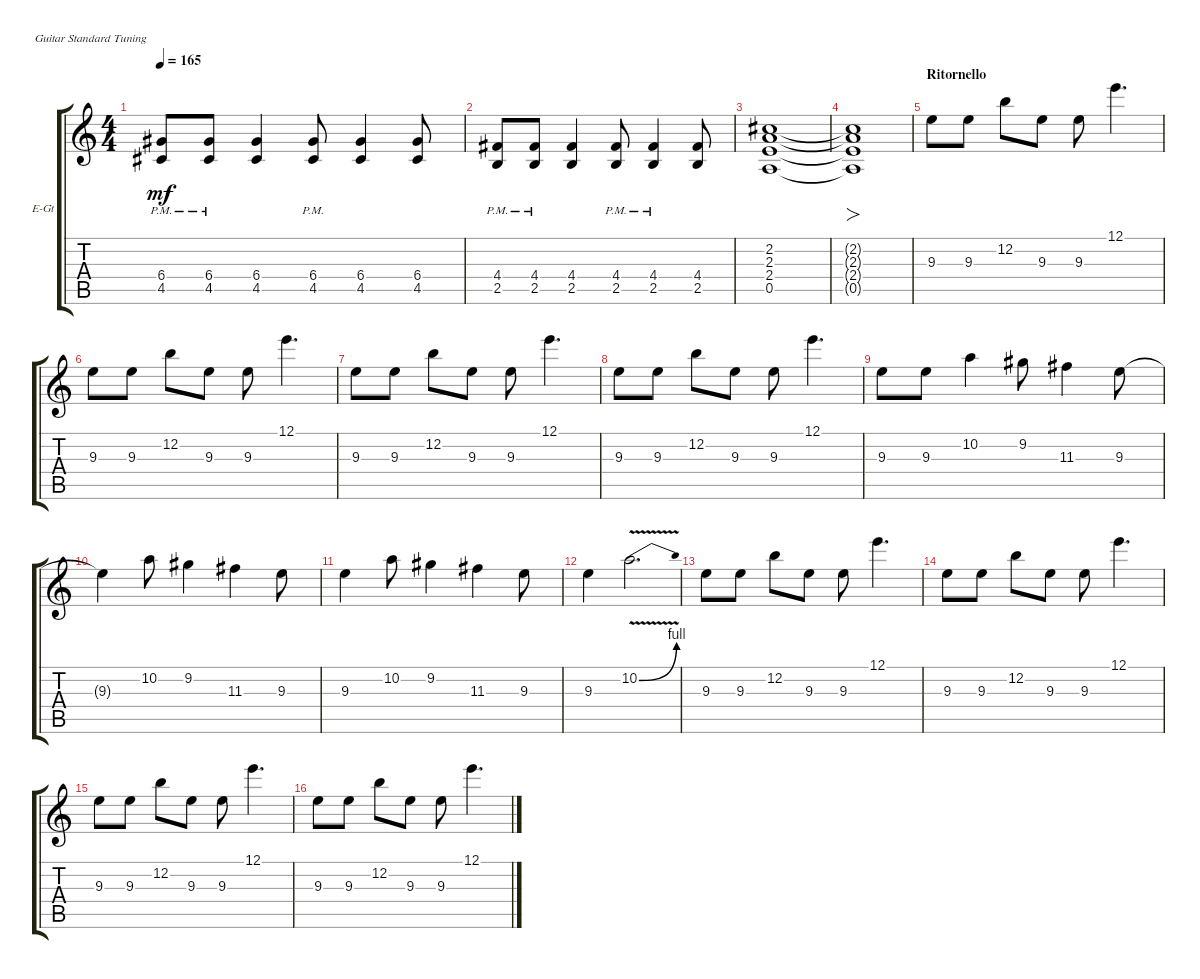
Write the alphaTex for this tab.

\defaultSystemsLayout 4
\bracketExtendMode groupsimilarinstruments
\firstSystemTrackNameOrientation horizontal
\otherSystemsTrackNameOrientation horizontal
\track ("Rocky joe Guitar" "E-Gt") {instrument distortionguitar}
\staff {score tabs}
\tuning (E4 B3 G3 D3 A2 E2)
\ts (4 4)
\tempo 165
\clef g2
\ks c
(4.5{pm} 6.4{pm}).8{dy mf} (4.5{pm} 6.4{pm}).8 (4.5 6.4).4 (4.5{pm} 6.4{pm}).8 (4.5 6.4).4 (4.5 6.4).8 |
(2.5{pm} 4.4{pm}).8 (2.5{pm} 4.4{pm}).8 (2.5 4.4).4 (2.5{pm} 4.4{pm}).8 (2.5 4.4{pm}).4 (2.5 4.4).8 |
(0.5 2.4 2.3 2.2).1 |
(0.5{t} 2.4{t} 2.3{t} 2.2{t}).1{fo} |
\section ("" "Ritornello")
9.3.8 9.3.8 12.2.8 9.3.8 9.3.8 12.1.4{d} |
9.3.8 9.3.8 12.2.8 9.3.8 9.3.8 12.1.4{d} |
9.3.8 9.3.8 12.2.8 9.3.8 9.3.8 12.1.4{d} |
9.3.8 9.3.8 12.2.8 9.3.8 9.3.8 12.1.4{d} |
9.3.8 9.3.8 10.2.4 9.2.8 11.3.4 9.3.8 |
9.3{t}.4 10.2.8 9.2.4 11.3.4 9.3.8 |
9.3.4 10.2.8 9.2.4 11.3.4 9.3.8 |
9.3.4 10.2{be (bend 0 0 15 4) v}.2{d} |
9.3.8 9.3.8 12.2.8 9.3.8 9.3.8 12.1.4{d} |
9.3.8 9.3.8 12.2.8 9.3.8 9.3.8 12.1.4{d} |
9.3.8 9.3.8 12.2.8 9.3.8 9.3.8 12.1.4{d} |
9.3.8 9.3.8 12.2.8 9.3.8 9.3.8 12.1.4{d}
